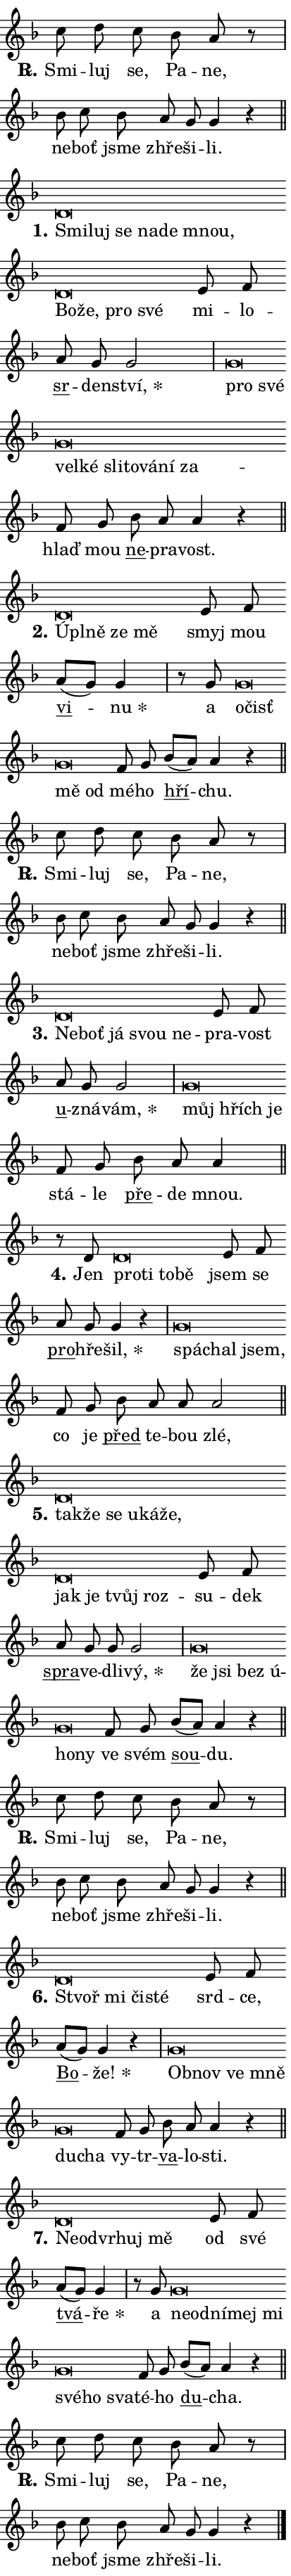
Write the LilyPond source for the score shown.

\version "2.24.0"
\header { tagline = "" }
\paper {
  indent = 0\cm
  top-margin = 0\cm
  right-margin = 0.13\cm % to fit lyric hyphens
  bottom-margin = 0\cm
  left-margin = 0\cm
  paper-width = 7\cm
  page-breaking = #ly:one-page-breaking
  system-system-spacing.basic-distance = #11
  score-system-spacing.basic-distance = #11
  ragged-last = ##f
}


%% Author: Thomas Morley
%% https://lists.gnu.org/archive/html/lilypond-user/2020-05/msg00002.html
#(define (line-position grob)
"Returns position of @var[grob} in current system:
   @code{'start}, if at first time-step
   @code{'end}, if at last time-step
   @code{'middle} otherwise
"
  (let* ((col (ly:item-get-column grob))
         (ln (ly:grob-object col 'left-neighbor))
         (rn (ly:grob-object col 'right-neighbor))
         (col-to-check-left (if (ly:grob? ln) ln col))
         (col-to-check-right (if (ly:grob? rn) rn col))
         (break-dir-left
           (and
             (ly:grob-property col-to-check-left 'non-musical #f)
             (ly:item-break-dir col-to-check-left)))
         (break-dir-right
           (and
             (ly:grob-property col-to-check-right 'non-musical #f)
             (ly:item-break-dir col-to-check-right))))
        (cond ((eqv? 1 break-dir-left) 'start)
              ((eqv? -1 break-dir-right) 'end)
              (else 'middle))))

#(define (tranparent-at-line-position vctor)
  (lambda (grob)
  "Relying on @code{line-position} select the relevant enry from @var{vctor}.
Used to determine transparency,"
    (case (line-position grob)
      ((end) (not (vector-ref vctor 0)))
      ((middle) (not (vector-ref vctor 1)))
      ((start) (not (vector-ref vctor 2))))))

noteHeadBreakVisibility =
#(define-music-function (break-visibility)(vector?)
"Makes @code{NoteHead}s transparent relying on @var{break-visibility}"
#{
  \override NoteHead.transparent =
    #(tranparent-at-line-position break-visibility)
#})

#(define delete-ledgers-for-transparent-note-heads
  (lambda (grob)
    "Reads whether a @code{NoteHead} is transparent.
If so this @code{NoteHead} is removed from @code{'note-heads} from
@var{grob}, which is supposed to be @code{LedgerLineSpanner}.
As a result ledgers are not printed for this @code{NoteHead}"
    (let* ((nhds-array (ly:grob-object grob 'note-heads))
           (nhds-list
             (if (ly:grob-array? nhds-array)
                 (ly:grob-array->list nhds-array)
                 '()))
           ;; Relies on the transparent-property being done before
           ;; Staff.LedgerLineSpanner.after-line-breaking is executed.
           ;; This is fragile ...
           (to-keep
             (remove
               (lambda (nhd)
                 (ly:grob-property nhd 'transparent #f))
               nhds-list)))
      ;; TODO find a better method to iterate over grob-arrays, similiar
      ;; to filter/remove etc for lists
      ;; For now rebuilt from scratch
      (set! (ly:grob-object grob 'note-heads)  '())
      (for-each
        (lambda (nhd)
          (ly:pointer-group-interface::add-grob grob 'note-heads nhd))
        to-keep))))

squashNotes = {
  \override NoteHead.X-extent = #'(-0.2 . 0.2)
  \override NoteHead.Y-extent = #'(-0.75 . 0)
  \override NoteHead.stencil =
    #(lambda (grob)
       (let ((pos (ly:grob-property grob 'staff-position)))
         (begin
           (if (< pos -7) (display "ERROR: Lower brevis then expected\n") (display ""))
           (if (<= pos -6) ly:text-interface::print ly:note-head::print))))
}
unSquashNotes = {
  \revert NoteHead.X-extent
  \revert NoteHead.Y-extent
  \revert NoteHead.stencil
}

hideNotes = \noteHeadBreakVisibility #begin-of-line-visible
unHideNotes = \noteHeadBreakVisibility #all-visible

% work-around for resetting accidentals
% https://lilypond.org/doc/v2.23/Documentation/notation/displaying-rhythms#unmetered-music
cadenzaMeasure = {
  \cadenzaOff
  \partial 1024 s1024
  \cadenzaOn
}

#(define-markup-command (accent layout props text) (markup?)
  "Underline accented syllable"
  (interpret-markup layout props
    #{\markup \override #'(offset . 4.3) \underline { #text }#}))

responsum = \markup \concat {
  "R" \hspace #-1.05 \path #0.1 #'((moveto 0 0.07) (lineto 0.9 0.8)) \hspace #0.05 "."
}

spaceSize = #0.6828661417322834 % exact space size for TeX Gyre Schola

\layout {
  \context {
    \Staff
    \remove "Time_signature_engraver"
    \override LedgerLineSpanner.after-line-breaking = #delete-ledgers-for-transparent-note-heads
  }
  \context {
    \Lyrics {
      \override LyricSpace.minimum-distance = \spaceSize
      \override LyricText.font-name = #"TeX Gyre Schola"
      \override LyricText.font-size = 1
      \override StanzaNumber.font-name = #"TeX Gyre Schola Bold"
      \override StanzaNumber.font-size = 1
    }
  }
  \context {
    \Score 
    \override NoteHead.text =
      #(lambda (grob) 
        (let ((pos (ly:grob-property grob 'staff-position)))
          #{\markup {
            \combine
              \halign #-0.55 \raise #(if (= pos -6) 0 0.5) \override #'(thickness . 2) \draw-line #'(3.2 . 0)
              \musicglyph "noteheads.sM1"
          }#}))
  }
}

% magnetic-lyrics.ily
%
%   written by
%     Jean Abou Samra <jean@abou-samra.fr>
%     Werner Lemberg <wl@gnu.org>
%
%   adapted by
%     Jiri Hon <jiri.hon@gmail.com>
%
% Version 2022-Apr-15

% https://www.mail-archive.com/lilypond-user@gnu.org/msg149350.html

#(define (Left_hyphen_pointer_engraver context)
   "Collect syllable-hyphen-syllable occurrences in lyrics and store
them in properties.  This engraver only looks to the left.  For
example, if the lyrics input is @code{foo -- bar}, it does the
following.

@itemize @bullet
@item
Set the @code{text} property of the @code{LyricHyphen} grob between
@q{foo} and @q{bar} to @code{foo}.

@item
Set the @code{left-hyphen} property of the @code{LyricText} grob with
text @q{foo} to the @code{LyricHyphen} grob between @q{foo} and
@q{bar}.
@end itemize

Use this auxiliary engraver in combination with the
@code{lyric-@/text::@/apply-@/magnetic-@/offset!} hook."
   (let ((hyphen #f)
         (text #f))
     (make-engraver
      (acknowledgers
       ((lyric-syllable-interface engraver grob source-engraver)
        (set! text grob)))
      (end-acknowledgers
       ((lyric-hyphen-interface engraver grob source-engraver)
        ;(when (not (grob::has-interface grob 'lyric-space-interface))
          (set! hyphen grob)));)
      ((stop-translation-timestep engraver)
       (when (and text hyphen)
         (ly:grob-set-object! text 'left-hyphen hyphen))
       (set! text #f)
       (set! hyphen #f)))))

#(define (lyric-text::apply-magnetic-offset! grob)
   "If the space between two syllables is less than the value in
property @code{LyricText@/.details@/.squash-threshold}, move the right
syllable to the left so that it gets concatenated with the left
syllable.

Use this function as a hook for
@code{LyricText@/.after-@/line-@/breaking} if the
@code{Left_@/hyphen_@/pointer_@/engraver} is active."
   (let ((hyphen (ly:grob-object grob 'left-hyphen #f)))
     (when hyphen
       (let ((left-text (ly:spanner-bound hyphen LEFT)))
         (when (grob::has-interface left-text 'lyric-syllable-interface)
           (let* ((common (ly:grob-common-refpoint grob left-text X))
                  (this-x-ext (ly:grob-extent grob common X))
                  (left-x-ext
                   (begin
                     ;; Trigger magnetism for left-text.
                     (ly:grob-property left-text 'after-line-breaking)
                     (ly:grob-extent left-text common X)))
                  ;; `delta` is the gap width between two syllables.
                  (delta (- (interval-start this-x-ext)
                            (interval-end left-x-ext)))
                  (details (ly:grob-property grob 'details))
                  (threshold (assoc-get 'squash-threshold details 0.2)))
             (when (< delta threshold)
               (let* (;; We have to manipulate the input text so that
                      ;; ligatures crossing syllable boundaries are not
                      ;; disabled.  For languages based on the Latin
                      ;; script this is essentially a beautification.
                      ;; However, for non-Western scripts it can be a
                      ;; necessity.
                      (lt (ly:grob-property left-text 'text))
                      (rt (ly:grob-property grob 'text))
                      (is-space (grob::has-interface hyphen 'lyric-space-interface))
                      (space (if is-space " " ""))
                      (extra-delta (if is-space spaceSize 0))
                      ;; Append new syllable.
                      (ltrt-space (if (and (string? lt) (string? rt))
                                (string-append lt space rt)
                                (make-concat-markup (list lt space rt))))
                      ;; Right-align `ltrt` to the right side.
                      (ltrt-space-markup (grob-interpret-markup
                               grob
                               (make-translate-markup
                                (cons (interval-length this-x-ext) 0)
                                (make-right-align-markup ltrt-space)))))
                 (begin
                   ;; Don't print `left-text`.
                   (ly:grob-set-property! left-text 'stencil #f)
                   ;; Set text and stencil (which holds all collected
                   ;; syllables so far) and shift it to the left.
                   (ly:grob-set-property! grob 'text ltrt-space)
                   (ly:grob-set-property! grob 'stencil ltrt-space-markup)
                   (ly:grob-translate-axis! grob (- (- delta extra-delta)) X))))))))))


#(define (lyric-hyphen::displace-bounds-first grob)
   ;; Make very sure this callback isn't triggered too early.
   (let ((left (ly:spanner-bound grob LEFT))
         (right (ly:spanner-bound grob RIGHT)))
     (ly:grob-property left 'after-line-breaking)
     (ly:grob-property right 'after-line-breaking)
     (ly:lyric-hyphen::print grob)))

squashThreshold = #0.4

\layout {
  \context {
    \Lyrics
    \consists #Left_hyphen_pointer_engraver
    \override LyricText.after-line-breaking =
      #lyric-text::apply-magnetic-offset!
    \override LyricHyphen.stencil = #lyric-hyphen::displace-bounds-first
    \override LyricText.details.squash-threshold = \squashThreshold
    \override LyricHyphen.minimum-distance = 0
    \override LyricHyphen.minimum-length = \squashThreshold
  }
}

squashText = \override LyricText.details.squash-threshold = 9999
unSquashText = \override LyricText.details.squash-threshold = \squashThreshold

leftText = \override LyricText.self-alignment-X = #LEFT
unLeftText = \revert LyricText.self-alignment-X

starOffset = #(lambda (grob) 
                (let ((x_offset (ly:self-alignment-interface::aligned-on-x-parent grob)))
                  (if (= x_offset 0) 0 (+ x_offset 1.2))))

star = #(define-music-function (syllable)(string?)
"Append star separator at the end of a syllable"
#{
  \once \override LyricText.X-offset = #starOffset
  \lyricmode { \markup {
    #syllable
    \override #'((font-name . "TeX Gyre Schola Bold")) \hspace #0.2 \lower #0.65 \larger "*"
  } }
#})

starAccent = #(define-music-function (syllable)(string?)
"Append star separator at the end of a syllable and make accent"
#{
  \once \override LyricText.X-offset = #starOffset
  \lyricmode { \markup {
    \accent #syllable
    \override #'((font-name . "TeX Gyre Schola Bold")) \hspace #0.2 \lower #0.65 \larger "*"
  } }
#})

breath = #(define-music-function (syllable)(string?)
"Append breathing indicator at the end of a syllable"
#{
  \lyricmode { \markup { #syllable "+" } }
#})

optionalBreath = #(define-music-function (syllable)(string?)
"Append optional breathing indicator at the end of a syllable"
#{
  \lyricmode { \markup { #syllable "(+)" } }
#})


\score {
    <<
        \new Voice = "melody" { \cadenzaOn \key f \major \relative { c''8 d c bes a r \cadenzaMeasure \bar "|" bes c bes \bar "" a g g4 r \cadenzaMeasure \bar "||" \break } }
        \new Lyrics \lyricsto "melody" { \lyricmode { \set stanza = \responsum
Smi -- luj se, Pa -- ne, ne -- boť jsme zhře -- ši -- li. } }
    >>
    \layout {}
}

\score {
    <<
        \new Voice = "melody" { \cadenzaOn \key f \major \relative { \squashNotes d'\breve*1/16 \hideNotes \breve*1/16 \bar "" \breve*1/16 \bar "" \breve*1/16 \bar "" \breve*1/16 \bar "" \breve*1/16 \bar "" \breve*1/16 \bar "" \breve*1/16 \bar "" \breve*1/16 \breve*1/16 \bar "" \unHideNotes \unSquashNotes e8 f \bar "" a g g2 \cadenzaMeasure \bar "|" \squashNotes g\breve*1/16 \hideNotes \breve*1/16 \bar "" \breve*1/16 \bar "" \breve*1/16 \bar "" \breve*1/16 \bar "" \breve*1/16 \bar "" \breve*1/16 \bar "" \breve*1/16 \breve*1/16 \bar "" \unHideNotes \unSquashNotes f8 g \bar "" bes a a4 r \cadenzaMeasure \bar "||" \break } }
        \new Lyrics \lyricsto "melody" { \lyricmode { \set stanza = "1."
\leftText Smi -- \squashText luj se na -- de mnou, Bo -- že, pro své \unLeftText \unSquashText mi -- lo -- \markup \accent sr -- den -- \star ství, \leftText pro \squashText své vel -- ké sli -- to -- vá -- ní za -- \unLeftText \unSquashText hlaď mou \markup \accent ne -- pra -- vost. } }
    >>
    \layout {}
}

\score {
    <<
        \new Voice = "melody" { \cadenzaOn \key f \major \relative { \squashNotes d'\breve*1/16 \hideNotes \breve*1/16 \bar "" \breve*1/16 \breve*1/16 \bar "" \unHideNotes \unSquashNotes e8 f \bar "" a[( g)] g4 \cadenzaMeasure \bar "|" r8 g8 \squashNotes g\breve*1/16 \hideNotes \breve*1/16 \bar "" \breve*1/16 \breve*1/16 \bar "" \unHideNotes \unSquashNotes f8 g \bar "" bes[( a)] a4 r \cadenzaMeasure \bar "||" \break } }
        \new Lyrics \lyricsto "melody" { \lyricmode { \set stanza = "2."
\leftText Úpl -- \squashText ně ze mě \unLeftText \unSquashText smyj mou \markup \accent vi -- \star nu a \leftText o -- \squashText čisť mě od \unLeftText \unSquashText mé -- ho \markup \accent hří -- chu. } }
    >>
    \layout {}
}

\score {
    <<
        \new Voice = "melody" { \cadenzaOn \key f \major \relative { c''8 d c bes a r \cadenzaMeasure \bar "|" bes c bes \bar "" a g g4 r \cadenzaMeasure \bar "||" \break } }
        \new Lyrics \lyricsto "melody" { \lyricmode { \set stanza = \responsum
Smi -- luj se, Pa -- ne, ne -- boť jsme zhře -- ši -- li. } }
    >>
    \layout {}
}

\score {
    <<
        \new Voice = "melody" { \cadenzaOn \key f \major \relative { \squashNotes d'\breve*1/16 \hideNotes \breve*1/16 \bar "" \breve*1/16 \bar "" \breve*1/16 \breve*1/16 \bar "" \unHideNotes \unSquashNotes e8 f \bar "" a g g2 \cadenzaMeasure \bar "|" \squashNotes g\breve*1/16 \hideNotes \breve*1/16 \breve*1/16 \bar "" \unHideNotes \unSquashNotes f8 g \bar "" bes a a4 \cadenzaMeasure \bar "||" \break } }
        \new Lyrics \lyricsto "melody" { \lyricmode { \set stanza = "3."
\leftText Ne -- \squashText boť já svou ne -- \unLeftText \unSquashText pra -- vost \markup \accent u -- zná -- \star vám, \leftText můj \squashText hřích je \unLeftText \unSquashText stá -- le \markup \accent pře -- de mnou. } }
    >>
    \layout {}
}

\score {
    <<
        \new Voice = "melody" { \cadenzaOn \key f \major \relative { r8 d'8 \squashNotes d\breve*1/16 \hideNotes \breve*1/16 \bar "" \breve*1/16 \breve*1/16 \bar "" \unHideNotes \unSquashNotes e8 f \bar "" a g g4 r \cadenzaMeasure \bar "|" \squashNotes g\breve*1/16 \hideNotes \breve*1/16 \breve*1/16 \bar "" \unHideNotes \unSquashNotes f8 g \bar "" bes a a a2 \cadenzaMeasure \bar "||" \break } }
        \new Lyrics \lyricsto "melody" { \lyricmode { \set stanza = "4."
Jen \leftText pro -- \squashText ti to -- bě \unLeftText \unSquashText jsem se \markup \accent pro -- hře -- \star šil, \leftText spá -- \squashText chal jsem, \unLeftText \unSquashText co je \markup \accent před te -- bou zlé, } }
    >>
    \layout {}
}

\score {
    <<
        \new Voice = "melody" { \cadenzaOn \key f \major \relative { \squashNotes d'\breve*1/16 \hideNotes \breve*1/16 \bar "" \breve*1/16 \bar "" \breve*1/16 \bar "" \breve*1/16 \bar "" \breve*1/16 \bar "" \breve*1/16 \bar "" \breve*1/16 \bar "" \breve*1/16 \breve*1/16 \bar "" \unHideNotes \unSquashNotes e8 f \bar "" a g g g2 \cadenzaMeasure \bar "|" \squashNotes g\breve*1/16 \hideNotes \breve*1/16 \bar "" \breve*1/16 \bar "" \breve*1/16 \bar "" \breve*1/16 \breve*1/16 \bar "" \unHideNotes \unSquashNotes f8 g \bar "" bes[( a)] a4 r \cadenzaMeasure \bar "||" \break } }
        \new Lyrics \lyricsto "melody" { \lyricmode { \set stanza = "5."
\leftText tak -- \squashText že se u -- ká -- že, jak je tvůj roz -- \unLeftText \unSquashText su -- dek \markup \accent spra -- ve -- dli -- \star vý, \leftText že \squashText jsi bez ú -- ho -- ny \unLeftText \unSquashText ve svém \markup \accent sou -- du. } }
    >>
    \layout {}
}

\score {
    <<
        \new Voice = "melody" { \cadenzaOn \key f \major \relative { c''8 d c bes a r \cadenzaMeasure \bar "|" bes c bes \bar "" a g g4 r \cadenzaMeasure \bar "||" \break } }
        \new Lyrics \lyricsto "melody" { \lyricmode { \set stanza = \responsum
Smi -- luj se, Pa -- ne, ne -- boť jsme zhře -- ši -- li. } }
    >>
    \layout {}
}

\score {
    <<
        \new Voice = "melody" { \cadenzaOn \key f \major \relative { \squashNotes d'\breve*1/16 \hideNotes \breve*1/16 \bar "" \breve*1/16 \breve*1/16 \bar "" \unHideNotes \unSquashNotes e8 f \bar "" a[( g)] g4 r \cadenzaMeasure \bar "|" \squashNotes g\breve*1/16 \hideNotes \breve*1/16 \bar "" \breve*1/16 \bar "" \breve*1/16 \bar "" \breve*1/16 \breve*1/16 \bar "" \unHideNotes \unSquashNotes f8 g \bar "" bes a a4 r \cadenzaMeasure \bar "||" \break } }
        \new Lyrics \lyricsto "melody" { \lyricmode { \set stanza = "6."
\leftText Stvoř \squashText mi či -- sté \unLeftText \unSquashText srd -- ce, \markup \accent Bo -- \star že! \leftText Ob -- \squashText nov ve mně du -- cha \unLeftText \unSquashText vy -- tr -- \markup \accent va -- lo -- sti. } }
    >>
    \layout {}
}

\score {
    <<
        \new Voice = "melody" { \cadenzaOn \key f \major \relative { \squashNotes d'\breve*1/16 \hideNotes \breve*1/16 \bar "" \breve*1/16 \bar "" \breve*1/16 \breve*1/16 \bar "" \unHideNotes \unSquashNotes e8 f \bar "" a[( g)] g4 \cadenzaMeasure \bar "|" r8 g8 \squashNotes g\breve*1/16 \hideNotes \breve*1/16 \bar "" \breve*1/16 \bar "" \breve*1/16 \bar "" \breve*1/16 \bar "" \breve*1/16 \bar "" \breve*1/16 \breve*1/16 \bar "" \unHideNotes \unSquashNotes f8 g \bar "" bes[( a)] a4 r \cadenzaMeasure \bar "||" \break } }
        \new Lyrics \lyricsto "melody" { \lyricmode { \set stanza = "7."
\leftText Ne -- \squashText od -- vr -- huj mě \unLeftText \unSquashText od své \markup \accent tvá -- \star ře a \leftText ne -- \squashText od -- ní -- mej mi své -- ho sva -- \unLeftText \unSquashText té -- ho \markup \accent du -- cha. } }
    >>
    \layout {}
}

\score {
    <<
        \new Voice = "melody" { \cadenzaOn \key f \major \relative { c''8 d c bes a r \cadenzaMeasure \bar "|" bes c bes \bar "" a g g4 r \cadenzaMeasure \bar "||" \break } \bar "|." }
        \new Lyrics \lyricsto "melody" { \lyricmode { \set stanza = \responsum
Smi -- luj se, Pa -- ne, ne -- boť jsme zhře -- ši -- li. } }
    >>
    \layout {}
}
